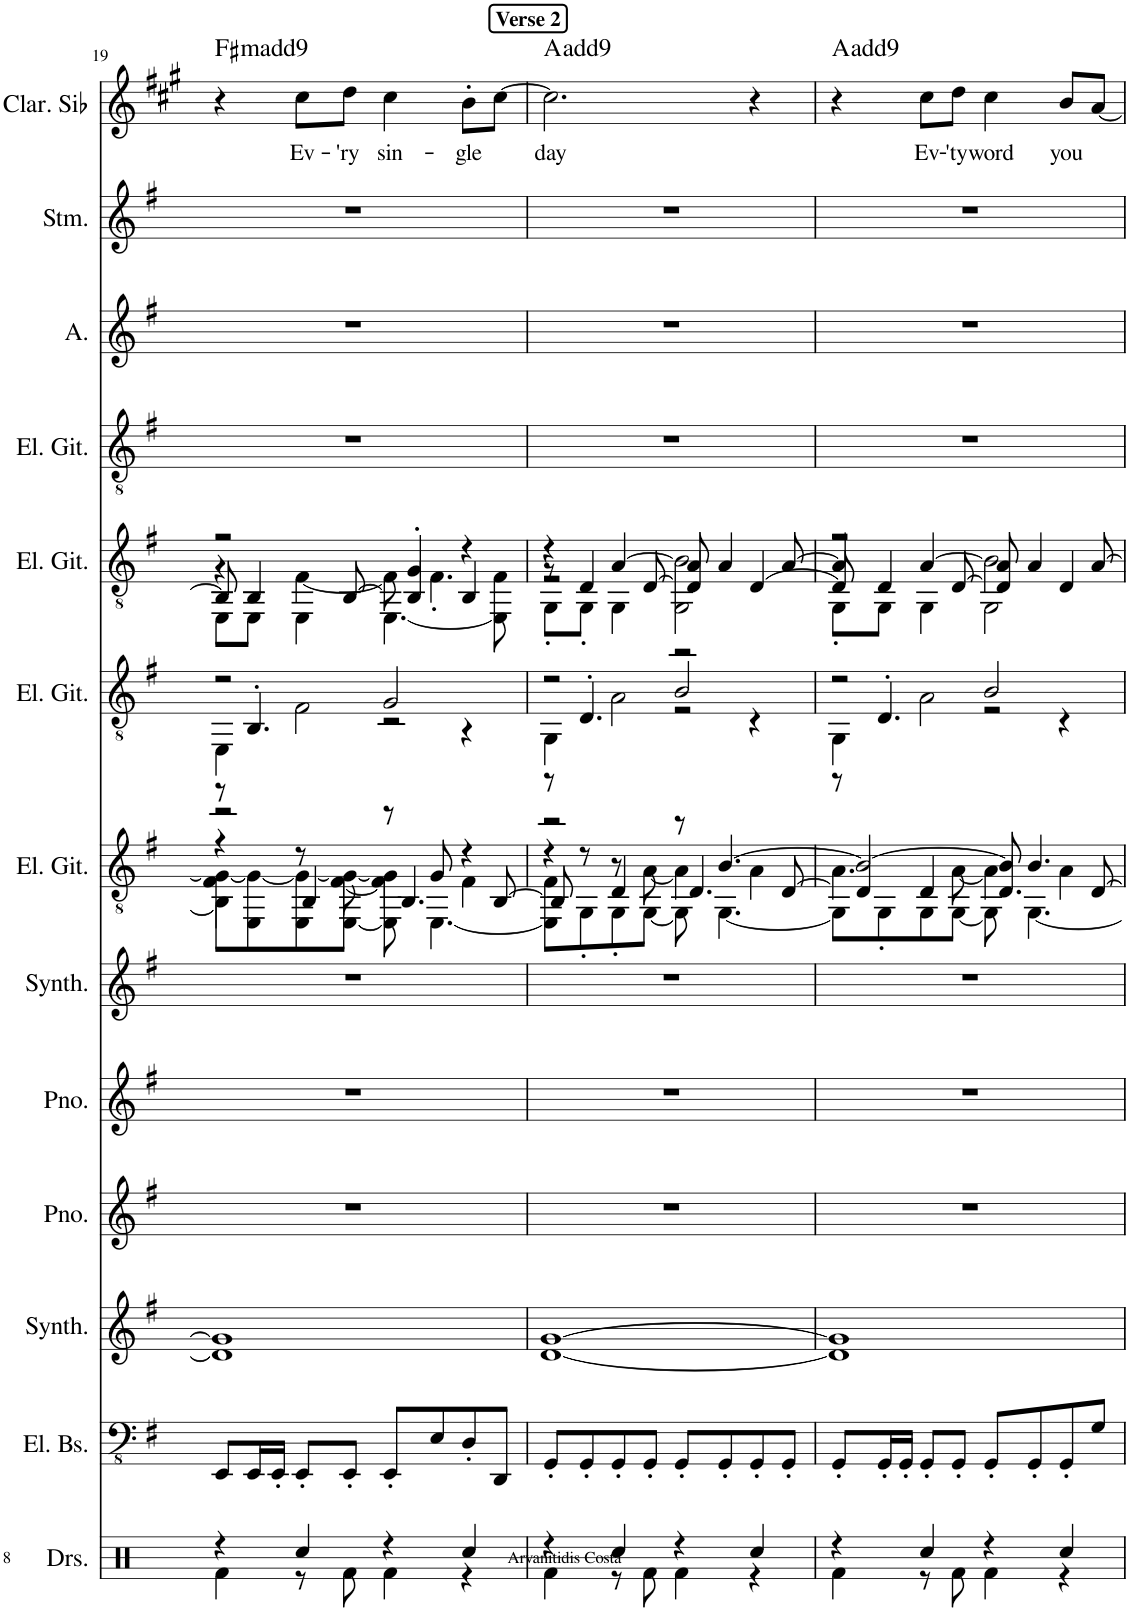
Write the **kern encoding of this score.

**kern	**kern	**kern	**kern	**kern	**kern	**kern	**kern	**kern	**kern	**kern	**kern	**kern	**text	**harte
*part13	*part12	*part11	*part10	*part9	*part8	*part7	*part6	*part5	*part4	*part3	*part2	*part1	*part1	*part1
*staff13	*staff12	*staff11	*staff10	*staff9	*staff8	*staff7	*staff6	*staff5	*staff4	*staff3	*staff2	*staff1	*staff1	*
*I"Drumset	*I"5 snarige elektrische bas, Every Breath	*I"Pad synthesizer	*I"Piano	*I"Piano	*I"Effect synthesizer	*I"Elektrische gitaar	*I"Elektrische gitaar	*I"Elektrische gitaar	*I"Elektrische gitaar	*I"Alt	*I"Stem	*I"Clarinette en Sib	*	*
*I'Drs.	*I'El. Bs.	*I'Synth.	*I'Pno.	*I'Pno.	*I'Synth.	*I'El. Git.	*I'El. Git.	*I'El. Git.	*I'El. Git.	*I'A.	*I'Stm.	*I'Clar. Sib	*	*
!!LO:PB:g=z
*clefX	*clefFv4	*clefF4	*clefG2	*clefG2	*clefG2	*clefGv2	*clefGv2	*clefGv2	*clefGv2	*clefG2	*clefG2	*clefG2	*	*
*	*	*	*	*	*	*	*	*	*	*	*	*Trd1c2	*	*
*k[]	*k[f#]	*k[f#]	*k[f#]	*k[f#]	*k[f#]	*k[f#]	*k[f#]	*k[f#]	*k[f#]	*k[f#]	*k[f#]	*k[f#c#g#]	*	*
*M4/4	*M4/4	*M4/4	*M4/4	*M4/4	*M4/4	*M4/4	*M4/4	*M4/4	*M4/4	*M4/4	*M4/4	*M4/4	*	*
=19	=19	=19	=19	=19	=19	=19	=19	=19	=19	=19	=19	=19	=19	=19
*^	*	*	*	*	*	*^	*^	*^	*	*	*	*	*	*
*	*	*	*	*	*	*	*	*^	*	*^	*	*^	*	*	*	*	*	*
*	*	*	*	*	*	*	*	*	*^	*	*	*	*	*	*^	*	*	*	*	*	*
!	!	!	!	!	!	!	!	!	!	!	!	!	!	!	!	!	!	!	!	!	!	!	!LO:H:kt=m
4r	4Rf\	8EEE/L	1d] 1g]	1r	1r	1r	2r	4BB\]	4r	8F#\ 8G\_L	2r	4EE\	8r	2r	4r	8BB/]	8EE\L	1r	1r	1r	4r	.	F#:min(9)
.	.	16EEE/L	.	.	.	.	.	.	.	8EE\ 8G\_	.	.	4.BB'/	.	.	4BB/	8EE\J	.	.	.	.	.	.
.	.	16EEE'/JJ	.	.	.	.	.	.	.	.	.	.	.	.	.	.	.	.	.	.	.	.	.
!	!	!	!	!	!	!	!	!	!	!	!	!	!	!	!	!	!	!	!	!	!	!LO:LY:b	!
4Rcc/	8r	8EEE'/L	.	.	.	.	.	8r	4BB/	8EE\ 8G\_	.	2F#\	.	.	[4F#\	.	4EE\	.	.	.	8cc#\L	Ev-	.
!	!	!	!	!	!	!	!	!	!	!	!	!	!	!	!	!	!	!	!	!	!	!LO:LY:b	!
.	8Rf\	8EEE'/J	.	.	.	.	.	[8F#\	.	[8EE\ 8G\_J	.	.	.	.	.	[8BB/	.	.	.	.	8dd\J	-'ry	.
!	!	!	!	!	!	!	!	!	!	!	!	!	!	!	!	!	!	!	!	!	!	!LO:LY:b	!
4r	4Rf\	8EEE'/L	.	.	.	.	8r	4F#\]	4.BB/	8EE\] 8G\]	2G/	.	2r	4G'/	8F#\]	4BB/]	[4.EE\	.	.	.	4cc#\	sin-	.
.	.	8EE/	.	.	.	.	8G/	.	.	[4.EE\	.	.	.	.	4.F#'\	.	.	.	.	.	.	.	.
!	!	!	!	!	!	!	!	!	!	!	!	!	!	!	!	!	!	!	!	!	!	!LO:LY:b	!
4Rcc/	4r	8DD'/	.	.	.	.	4r	4F#\	.	.	.	4r	.	4r	.	4BB/	.	.	.	.	8b'\L	-gle	.
.	.	8DDD/J	.	.	.	.	.	.	[8BB/	.	.	.	.	.	.	.	8EE\] 8F#\	.	.	.	[8cc#\J	.	.
!!LO:REH:place=s1:a:B:cj:t=Verse 2
=20	=20	=20	=20	=20	=20	=20	=20	=20	=20	=20	=20	=20	=20	=20	=20	=20	=20	=20	=20	=20	=20	=20	=20
!	!	!	!	!	!	!	!	!	!	!	!	!	!	!	!	!	!	!	!	!	!	!LO:LY:b	!
4r	4Rf\	8GGG'/L	[1d [1g	1r	1r	1r	2r	4r	8BB/]	8EE\] 8F#\L	2r	4GG\	8r	4r	2r	8r	8GG'\L	1r	1r	1r	2.cc#\]	day	A:maj(9)
.	.	8GGG'/	.	.	.	.	.	.	8r	8GG'\	.	.	4.D'/	.	.	4D/	8GG'\J	.	.	.	.	.	.
4Rcc/	8r	8GGG'/	.	.	.	.	.	8r	4D/	8GG'\	.	2A\	.	[4A/	.	.	4GG\	.	.	.	.	.	.
.	8Rf\	8GGG'/J	.	.	.	.	.	[8A\	.	[8GG\J	.	.	.	.	.	[8D/	.	.	.	.	.	.	.
4r	4Rf\	8GGG'/L	.	.	.	.	8r	4A\]	4.D/	8GG\]	2B/	.	2r	8A/]	2GG\ 2B\	4D/]	2r	.	.	.	.	.	.
.	.	8GGG'/	.	.	.	.	[4.B/	.	.	[4.GG\	.	.	.	4A/	.	.	.	.	.	.	.	.	.
4Rcc/	4r	8GGG'/	.	.	.	.	.	4A\	.	.	.	4r	.	.	.	[4D/	.	.	.	.	4r	.	.
.	.	8GGG'/J	.	.	.	.	.	.	[8D/	.	.	.	.	[8A/	.	.	.	.	.	.	.	.	.
=21	=21	=21	=21	=21	=21	=21	=21	=21	=21	=21	=21	=21	=21	=21	=21	=21	=21	=21	=21	=21	=21	=21	=21
4r	4Rf\	8GGG'/L	1d] 1g]	1r	1r	1r	2B/_	4.A\	4D/]	8GG\L]	2r	4GG\	8r	4A/]	2r	8D/]	8GG'\L	1r	1r	1r	4r	.	A:maj(9)
.	.	16GGG'/L	.	.	.	.	.	.	.	8GG'\	.	.	4.D'/	.	.	4D/	8GG\J	.	.	.	.	.	.
.	.	16GGG'/JJ	.	.	.	.	.	.	.	.	.	.	.	.	.	.	.	.	.	.	.	.	.
!	!	!	!	!	!	!	!	!	!	!	!	!	!	!	!	!	!	!	!	!	!	!LO:LY:b	!
4Rcc/	8r	8GGG'/L	.	.	.	.	.	.	4D/	8GG\	.	2A\	.	[4A/	.	.	4GG\	.	.	.	8cc#\L	Ev-	.
!	!	!	!	!	!	!	!	!	!	!	!	!	!	!	!	!	!	!	!	!	!	!LO:LY:b	!
.	8Rf\	8GGG'/J	.	.	.	.	.	[8A\	.	[8GG\J	.	.	.	.	.	[8D/	.	.	.	.	8dd\J	-'ty	.
!	!	!	!	!	!	!	!	!	!	!	!	!	!	!	!	!	!	!	!	!	!	!LO:LY:b	!
4r	4Rf\	8GGG'/L	.	.	.	.	8B/]	4A\]	4.D/	8GG\]	2B/	.	2r	8A/]	2B\	4D/]	2GG\	.	.	.	4cc#\	word	.
.	.	8GGG'/	.	.	.	.	4.B/	.	.	[4.GG\	.	.	.	4A/	.	.	.	.	.	.	.	.	.
!	!	!	!	!	!	!	!	!	!	!	!	!	!	!	!	!	!	!	!	!	!	!LO:LY:b	!
4Rcc/	4r	8GGG'/	.	.	.	.	.	4A\	.	.	.	4r	.	.	.	4D/	.	.	.	.	8b/L	you	.
.	.	8GG/J	.	.	.	.	.	.	[8D/	.	.	.	.	[8A/	.	.	.	.	.	.	[8a/J	.	.
*	*	*	*	*	*	*	*v	*v	*v	*v	*	*	*	*v	*v	*v	*v	*	*	*	*	*	*
*v	*v	*	*	*	*	*	*	*v	*v	*v	*	*	*	*	*	*	*
=	=	=	=	=	=	=	=	=	=	=	=	=	=	=
*-	*-	*-	*-	*-	*-	*-	*-	*-	*-	*-	*-	*-	*-	*-
